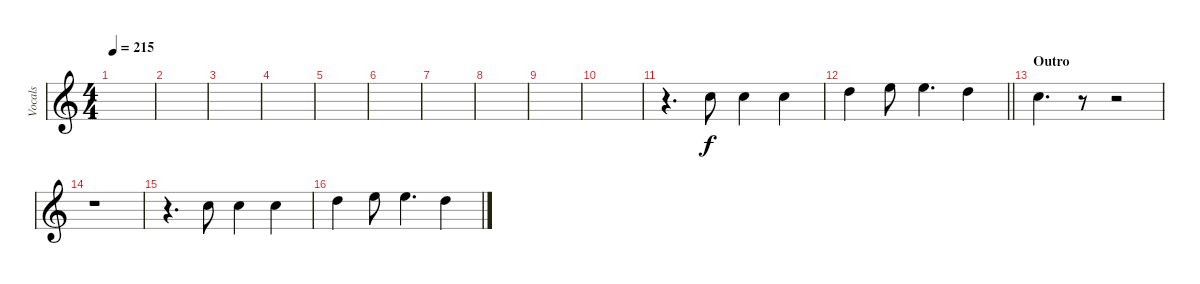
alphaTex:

\track ("Vocals" "Vocals") {instrument flute}
\staff {score}
\tuning (E4 B3 G3 D3 A2 E2 B1) {hide}
\ts (4 4)
\tempo 215
\clef g2
\ks c
|
|
|
|
|
|
|
|
|
|
r.4{d} 8.1.8 8.1.4 8.1.4 |
\barLineRight lightlight
10.1.4 12.1.8 12.1.4{d} 10.1.4 |
\section ("" "Outro")
8.1.4{d} r.8 r.2 |
r.1 |
r.4{d} 8.1.8 8.1.4 8.1.4 |
10.1.4 12.1.8 12.1.4{d} 10.1.4
